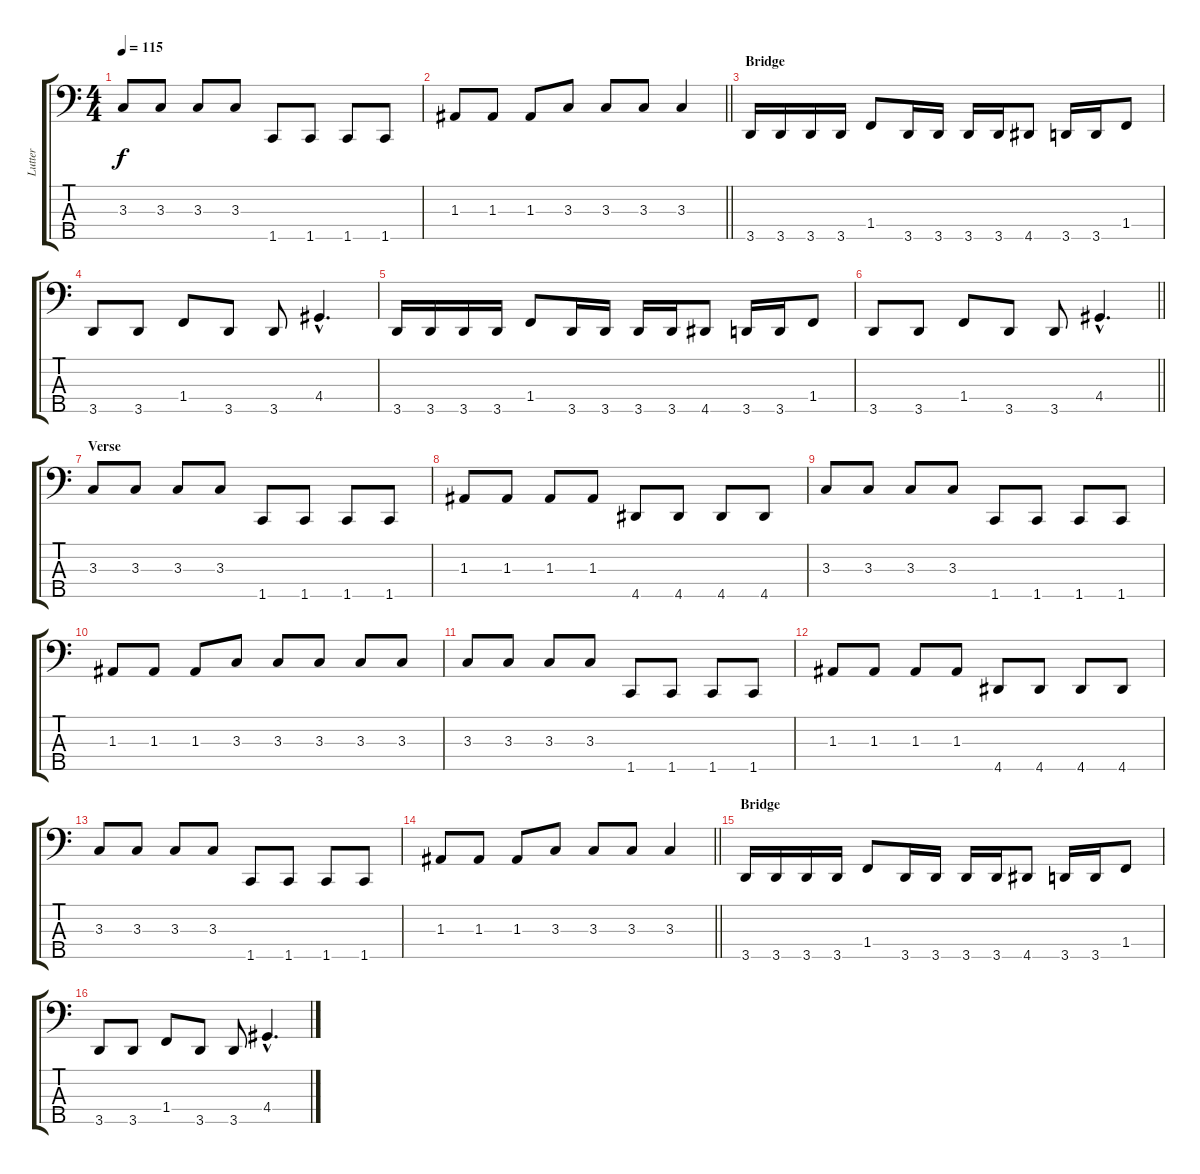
\track ("Lutter" "Lutter") {instrument electricbasspick}
\staff {score tabs}
\tuning (G2 D2 A1 E1 B0) {hide}
\ts (4 4)
\tempo 115
\clef f4
\ks c
3.3.8{dy f} 3.3.8 3.3.8 3.3.8 1.5.8 1.5.8 1.5.8 1.5.8 |
\barLineRight lightlight
1.3.8 1.3.8 1.3.8 3.3.8 3.3.8 3.3.8 3.3.4 |
\section ("" "Bridge")
3.5.16 3.5.16 3.5.16 3.5.16 1.4.8 3.5.16 3.5.16 3.5.16 3.5.16 4.5.8 3.5.16 3.5.16 1.4.8 |
3.5.8 3.5.8 1.4.8 3.5.8 3.5.8 4.4{hac}.4{d} |
3.5.16 3.5.16 3.5.16 3.5.16 1.4.8 3.5.16 3.5.16 3.5.16 3.5.16 4.5.8 3.5.16 3.5.16 1.4.8 |
\barLineRight lightlight
3.5.8 3.5.8 1.4.8 3.5.8 3.5.8 4.4{hac}.4{d} |
\section ("" "Verse")
3.3.8 3.3.8 3.3.8 3.3.8 1.5.8 1.5.8 1.5.8 1.5.8 |
1.3.8 1.3.8 1.3.8 1.3.8 4.5.8 4.5.8 4.5.8 4.5.8 |
3.3.8 3.3.8 3.3.8 3.3.8 1.5.8 1.5.8 1.5.8 1.5.8 |
1.3.8 1.3.8 1.3.8 3.3.8 3.3.8 3.3.8 3.3.8 3.3.8 |
3.3.8 3.3.8 3.3.8 3.3.8 1.5.8 1.5.8 1.5.8 1.5.8 |
1.3.8 1.3.8 1.3.8 1.3.8 4.5.8 4.5.8 4.5.8 4.5.8 |
3.3.8 3.3.8 3.3.8 3.3.8 1.5.8 1.5.8 1.5.8 1.5.8 |
\barLineRight lightlight
1.3.8 1.3.8 1.3.8 3.3.8 3.3.8 3.3.8 3.3.4 |
\section ("" "Bridge")
3.5.16 3.5.16 3.5.16 3.5.16 1.4.8 3.5.16 3.5.16 3.5.16 3.5.16 4.5.8 3.5.16 3.5.16 1.4.8 |
3.5.8 3.5.8 1.4.8 3.5.8 3.5.8 4.4{hac}.4{d}
